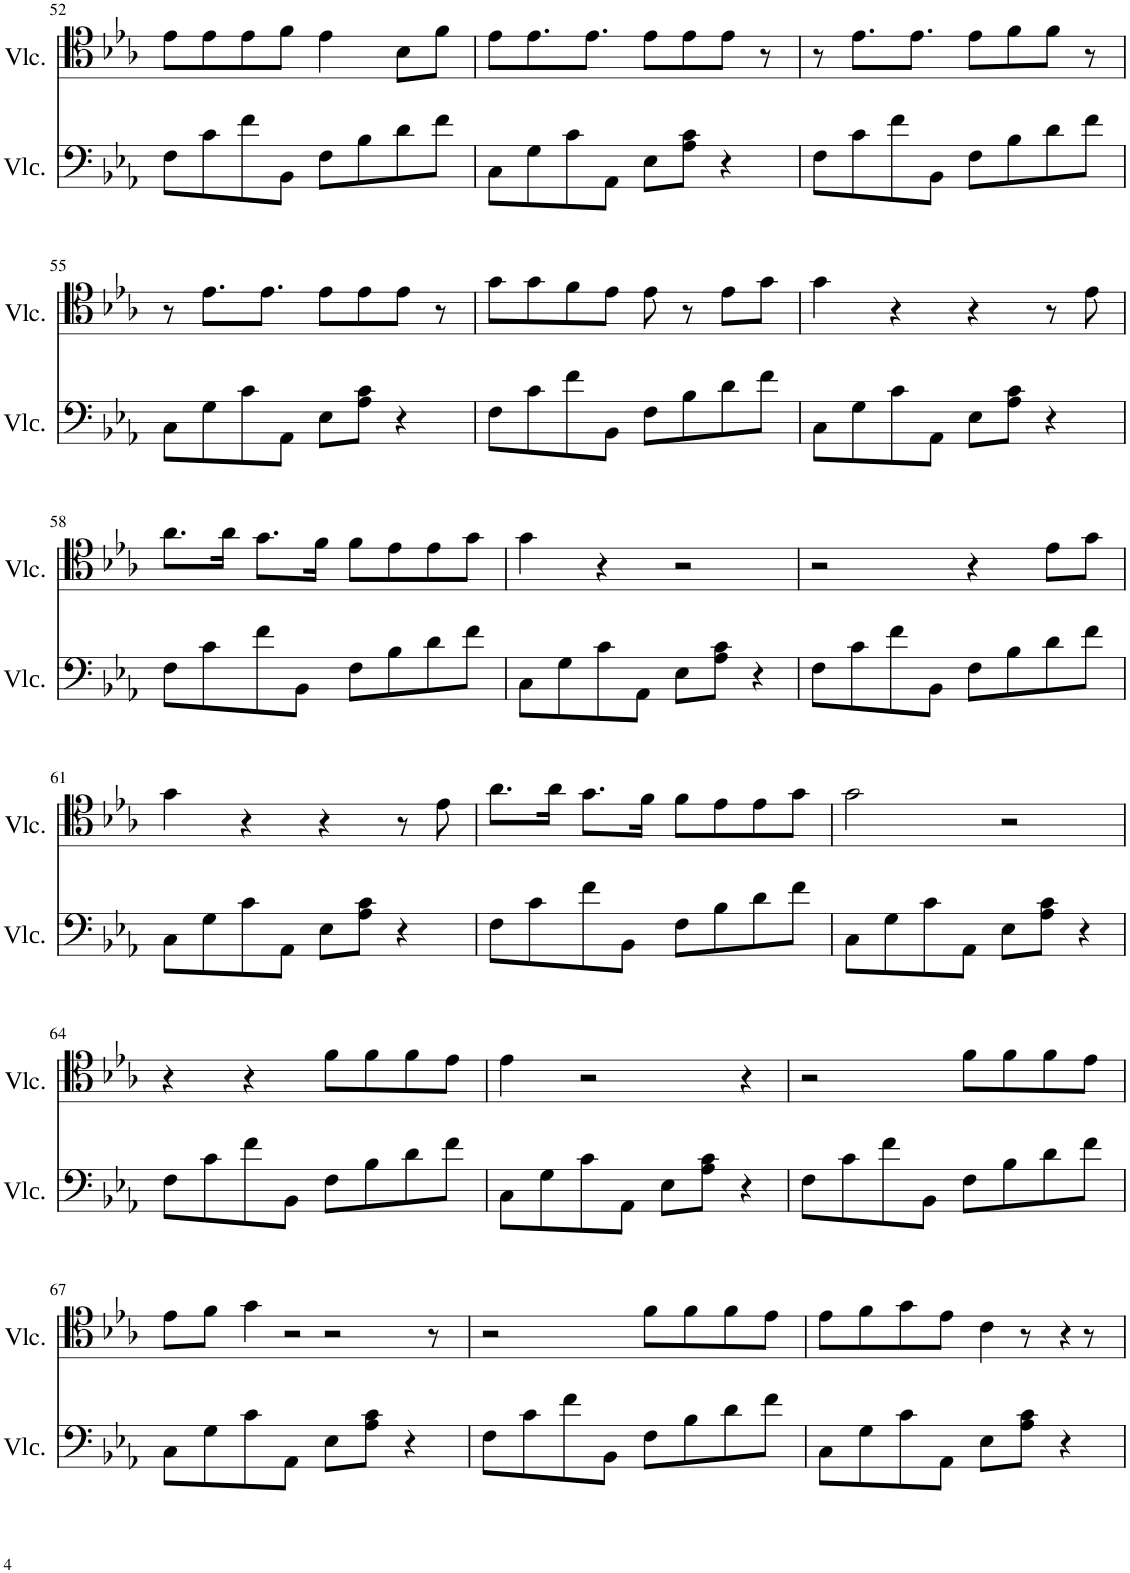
**kern	**kern
*part2	*part1
*staff2	*staff1
*I"Violoncello	*I"Violoncello
*I'Vlc.	*I'Vlc.
!!LO:PB:g=z
*clefF4	*clefC4
*k[b-e-a-]	*k[b-e-a-]
*M4/4	*M4/4
=52	=52
8F\L	8e-\L
8c\	8e-\
8f\	8e-\
8BB-\J	8f\J
8F\L	4e-\
8B-\	.
8d\	8B-\L
8f\J	8f\J
=53	=53
8C\L	8e-\L
8G\	8.e-\
8c\	.
.	8.e-\J
8AA-\J	.
8E-\L	8e-\L
8A-\ 8c\J	8e-\
4r	8e-\J
.	8r
=54	=54
8F\L	8r
8c\	8.e-\L
8f\	.
.	8.e-\J
8BB-\J	.
8F\L	8e-\L
8B-\	8f\
8d\	8f\J
8f\J	8r
!!LO:LB:g=z
=55	=55
8C\L	8r
8G\	8.e-\L
8c\	.
.	8.e-\J
8AA-\J	.
8E-\L	8e-\L
8A-\ 8c\J	8e-\
4r	8e-\J
.	8r
=56	=56
8F\L	8g\L
8c\	8g\
8f\	8f\
8BB-\J	8e-\J
8F\L	8e-\
8B-\	8r
8d\	8e-\L
8f\J	8g\J
=57	=57
8C\L	4g\
8G\	.
8c\	4r
8AA-\J	.
8E-\L	4r
8A-\ 8c\J	.
4r	8r
.	8e-\
!!LO:LB:g=z
=58	=58
8F\L	8.a-\L
8c\	.
.	16a-\Jk
8f\	8.g\L
8BB-\J	.
.	16f\Jk
8F\L	8f\L
8B-\	8e-\
8d\	8e-\
8f\J	8g\J
=59	=59
8C\L	4g\
8G\	.
8c\	4r
8AA-\J	.
8E-\L	2r
8A-\ 8c\J	.
4r	.
=60	=60
8F\L	2r
8c\	.
8f\	.
8BB-\J	.
8F\L	4r
8B-\	.
8d\	8e-\L
8f\J	8g\J
!!LO:LB:g=z
=61	=61
8C\L	4g\
8G\	.
8c\	4r
8AA-\J	.
8E-\L	4r
8A-\ 8c\J	.
4r	8r
.	8e-\
=62	=62
8F\L	8.a-\L
8c\	.
.	16a-\Jk
8f\	8.g\L
8BB-\J	.
.	16f\Jk
8F\L	8f\L
8B-\	8e-\
8d\	8e-\
8f\J	8g\J
=63	=63
8C\L	2g\
8G\	.
8c\	.
8AA-\J	.
8E-\L	2r
8A-\ 8c\J	.
4r	.
!!LO:LB:g=z
=64	=64
8F\L	4r
8c\	.
8f\	4r
8BB-\J	.
8F\L	8f\L
8B-\	8f\
8d\	8f\
8f\J	8e-\J
=65	=65
8C\L	4e-\
8G\	.
8c\	2r
8AA-\J	.
8E-\L	.
8A-\ 8c\J	.
4r	4r
=66	=66
8F\L	2r
8c\	.
8f\	.
8BB-\J	.
8F\L	8f\L
8B-\	8f\
8d\	8f\
8f\J	8e-\J
!!LO:LB:g=z
=67	=67
8C\L	8e-\L
8G\	8f\J
8c\	4g\
8AA-\J	.
8E-\L	2r
8A-\ 8c\J	.
4r	.
2ryy	2r
8ryy	8r
=68	=68
8F\L	2r
8c\	.
8f\	.
8BB-\J	.
8F\L	8f\L
8B-\	8f\
8d\	8f\
8f\J	8e-\J
=69	=69
8C\L	8e-\L
8G\	8f\
8c\	8g\
8AA-\J	8e-\J
8E-\L	4c\
8A-\ 8c\J	.
4r	8r
.	4r
4ryy	.
.	8r
=	=
*-	*-
